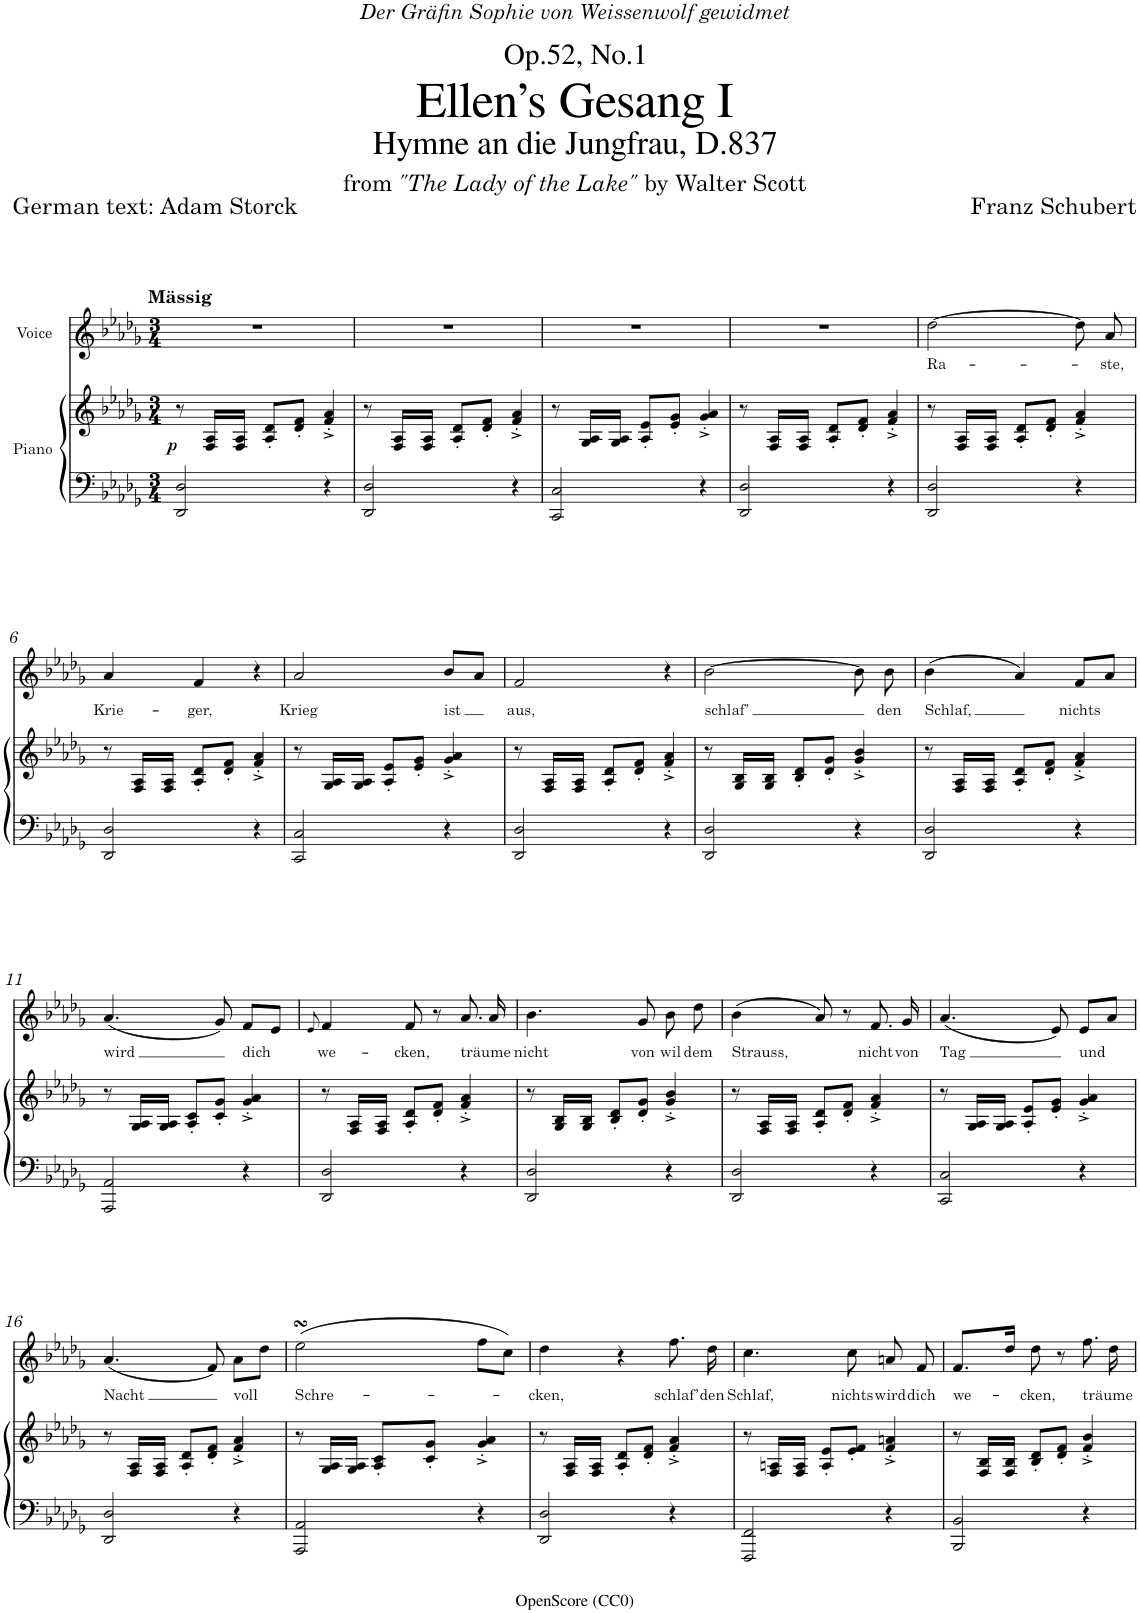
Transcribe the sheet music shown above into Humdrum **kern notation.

**kern	**kern	**dynam	**kern	**text
*part2	*part2	*part2	*part1	*part1
*staff3	*staff2	*staff2/3	*staff1	*staff1
*I"Piano	*	*	*I"Voice	*
*I'Pno	*	*	*	*
*clefF4	*clefG2	*	*clefG2	*
*k[b-e-a-d-g-]	*k[b-e-a-d-g-]	*	*k[b-e-a-d-g-]	*
*M3/4	*M3/4	*	*M3/4	*
=1	=1	=1	=1	=1
!	!	!	!LO:TX:a:B:t=Mässig	!
!	!	!LO:DY:b	!	!
2DD-/ 2D-/	8r	p	2.r	.
.	16F/ 16A-/LL	.	.	.
.	16F/ 16A-/JJ	.	.	.
.	8A-/' 8d-/'L	.	.	.
.	8d-/' 8f/'J	.	.	.
4r	4f/'^ 4a-/'^	.	.	.
=2	=2	=2	=2	=2
2DD-/ 2D-/	8r	.	2.r	.
.	16F/ 16A-/LL	.	.	.
.	16F/ 16A-/JJ	.	.	.
.	8A-/' 8d-/'L	.	.	.
.	8d-/' 8f/'J	.	.	.
4r	4f/'^ 4a-/'^	.	.	.
=3	=3	=3	=3	=3
2CC/ 2C/	8r	.	2.r	.
.	16G-/ 16A-/LL	.	.	.
.	16G-/ 16A-/JJ	.	.	.
.	8A-/' 8e-/'L	.	.	.
.	8e-/' 8g-/'J	.	.	.
4r	4g-/'^ 4a-/'^	.	.	.
=4	=4	=4	=4	=4
2DD-/ 2D-/	8r	.	2.r	.
.	16F/ 16A-/LL	.	.	.
.	16F/ 16A-/JJ	.	.	.
.	8A-/' 8d-/'L	.	.	.
.	8d-/' 8f/'J	.	.	.
4r	4f/'^ 4a-/'^	.	.	.
=5	=5	=5	=5	=5
!	!	!	!	!LO:LY:b
2DD-/ 2D-/	8r	.	[2dd-\	Ra-
.	16F/ 16A-/LL	.	.	.
.	16F/ 16A-/JJ	.	.	.
.	8A-/' 8d-/'L	.	.	.
.	8d-/' 8f/'J	.	.	.
4r	4f/'^ 4a-/'^	.	8dd-\]	.
!	!	!	!	!LO:LY:b
.	.	.	8a-/	-ste,
!!LO:LB:g=z
=6	=6	=6	=6	=6
!	!	!	!	!LO:LY:b
2DD-/ 2D-/	8r	.	4a-/	Krie-
.	16F/ 16A-/LL	.	.	.
.	16F/ 16A-/JJ	.	.	.
!	!	!	!	!LO:LY:b
.	8A-/' 8d-/'L	.	4f/	-ger,
.	8d-/' 8f/'J	.	.	.
4r	4f/'^ 4a-/'^	.	4r	.
=7	=7	=7	=7	=7
!	!	!	!	!LO:LY:b
2CC/ 2C/	8r	.	2a-/	Krieg
.	16G-/ 16A-/LL	.	.	.
.	16G-/ 16A-/JJ	.	.	.
.	8A-/' 8e-/'L	.	.	.
.	8e-/' 8g-/'J	.	.	.
!	!	!	!	!LO:LY:b
4r	4g-/'^ 4a-/'^	.	8b-/L	ist
.	.	.	8a-/J	.
=8	=8	=8	=8	=8
!	!	!	!	!LO:LY:b
2DD-/ 2D-/	8r	.	2f/	aus,
.	16F/ 16A-/LL	.	.	.
.	16F/ 16A-/JJ	.	.	.
.	8A-/' 8d-/'L	.	.	.
.	8d-/' 8f/'J	.	.	.
4r	4f/'^ 4a-/'^	.	4r	.
=9	=9	=9	=9	=9
!	!	!	!	!LO:LY:b
2DD-/ 2D-/	8r	.	[2b-\	schlaf’
.	16G-/ 16B-/LL	.	.	.
.	16G-/ 16B-/JJ	.	.	.
.	8B-/' 8d-/'L	.	.	.
.	8d-/' 8g-/'J	.	.	.
4r	4g-/'^ 4b-/'^	.	8b-\]	.
!	!	!	!	!LO:LY:b
.	.	.	8b-\	den
=10	=10	=10	=10	=10
!	!	!	!	!LO:LY:b
2DD-/ 2D-/	8r	.	(4b-\	Schlaf,
.	16F/ 16A-/LL	.	.	.
.	16F/ 16A-/JJ	.	.	.
.	8A-/' 8d-/'L	.	4a-/)	.
.	8d-/' 8f/'J	.	.	.
!	!	!	!	!LO:LY:b
4r	4f/'^ 4a-/'^	.	8f/L	nichts
.	.	.	8a-/J	.
!!LO:LB:g=z
=11	=11	=11	=11	=11
!	!	!	!	!LO:LY:b
2AAA-/ 2AA-/	8r	.	(4.a-/	wird
.	16G-/ 16A-/LL	.	.	.
.	16G-/ 16A-/JJ	.	.	.
.	8A-/' 8c/'L	.	.	.
.	8c/' 8g-/'J	.	8g-/)	.
!	!	!	!	!LO:LY:b
4r	4g-/'^ 4a-/'^	.	8f/L	dich
.	.	.	8e-/J	.
=12	=12	=12	=12	=12
.	.	.	8qe-/	.
!	!	!	!	!LO:LY:b
2DD-/ 2D-/	8r	.	4f/	we-
.	16F/ 16A-/LL	.	.	.
.	16F/ 16A-/JJ	.	.	.
!	!	!	!	!LO:LY:b
.	8A-/' 8d-/'L	.	8f/	-cken,
.	8d-/' 8f/'J	.	8r	.
!	!	!	!	!LO:LY:b
4r	4f/'^ 4a-/'^	.	8.a-/	träume
.	.	.	16a-/	.
=13	=13	=13	=13	=13
!	!	!	!	!LO:LY:b
2DD-/ 2D-/	8r	.	4.b-\	nicht
.	16G-/ 16B-/LL	.	.	.
.	16G-/ 16B-/JJ	.	.	.
.	8B-/' 8d-/'L	.	.	.
!	!	!	!	!LO:LY:b
.	8d-/' 8g-/'J	.	8g-/	von
!	!	!	!	!LO:LY:b
4r	4g-/'^ 4b-/'^	.	8b-\	wil-
!	!	!	!	!LO:LY:b
.	.	.	8dd-\	-dem
=14	=14	=14	=14	=14
!	!	!	!	!LO:LY:b
2DD-/ 2D-/	8r	.	(4b-\	Strauss,
.	16F/ 16A-/LL	.	.	.
.	16F/ 16A-/JJ	.	.	.
.	8A-/' 8d-/'L	.	8a-/)	.
.	8d-/' 8f/'J	.	8r	.
!	!	!	!	!LO:LY:b
4r	4f/'^ 4a-/'^	.	8.f/	nicht
!	!	!	!	!LO:LY:b
.	.	.	16g-/	von
=15	=15	=15	=15	=15
!	!	!	!	!LO:LY:b
2CC/ 2C/	8r	.	(4.a-/	Tag
.	16G-/ 16A-/LL	.	.	.
.	16G-/ 16A-/JJ	.	.	.
.	8A-/' 8e-/'L	.	.	.
.	8e-/' 8g-/'J	.	8e-/)	.
!	!	!	!	!LO:LY:b
4r	4g-/'^ 4a-/'^	.	8e-/L	und
.	.	.	8a-/J	.
!!LO:LB:g=z
=16	=16	=16	=16	=16
!	!	!	!	!LO:LY:b
2DD-/ 2D-/	8r	.	(4.a-/	Nacht
.	16F/ 16A-/LL	.	.	.
.	16F/ 16A-/JJ	.	.	.
.	8A-/' 8d-/'L	.	.	.
.	8d-/' 8f/'J	.	8f/)	.
!	!	!	!	!LO:LY:b
4r	4f/'^ 4a-/'^	.	8a-\L	voll
.	.	.	8dd-\J	.
=17	=17	=17	=17	=17
!	!	!	!	!LO:LY:b
*	*	*	*^	*
2AAA-/ 2AA-/	8r	.	(2ee-sSSS\	4ee-!	Schre-
.	16G-/ 16A-/LL	.	.	.	.
.	16G-/ 16A-/JJ	.	.	.	.
.	8A-/' 8c/'L	.	.	16ff!LL	.
.	.	.	.	16ee-!	.
.	8c/' 8g-/'J	.	.	16ddn!	.
.	.	.	.	16ee-!JJ	.
4r	4g-/'^ 4a-/'^	.	8ff\L	4ryy	.
.	.	.	8cc\J)	.	.
*	*	*	*v	*v	*
=18	=18	=18	=18	=18
!	!	!	!	!LO:LY:b
2DD-/ 2D-/	8r	.	4dd-\	-cken,
.	16F/ 16A-/LL	.	.	.
.	16F/ 16A-/JJ	.	.	.
.	8A-/' 8d-/'L	.	4r	.
.	8d-/' 8f/'J	.	.	.
!	!	!	!	!LO:LY:b
4r	4f/'^ 4a-/'^	.	8.ff\	schlaf’
!	!	!	!	!LO:LY:b
.	.	.	16dd-\	den
=19	=19	=19	=19	=19
!	!	!	!	!LO:LY:b
2FFF/ 2FF/	8r	.	4.cc\	Schlaf,
.	16F/ 16An/LL	.	.	.
.	16F/ 16A/JJ	.	.	.
.	8A/' 8e-/'L	.	.	.
!	!	!	!	!LO:LY:b
.	8e-/' 8f/'J	.	8cc\	nichts
!	!	!	!	!LO:LY:b
4r	4f/'^ 4an/'^	.	8an/	wird
!	!	!	!	!LO:LY:b
.	.	.	8f/	dich
=20	=20	=20	=20	=20
!	!	!	!	!LO:LY:b
2BBB-/ 2BB-/	8r	.	8.f/L	we-
.	16F/ 16B-/LL	.	.	.
.	16F/ 16B-/JJ	.	16dd-/Jk	.
!	!	!	!	!LO:LY:b
.	8B-/' 8d-/'L	.	8dd-\	-cken,
.	8d-/' 8f/'J	.	8r	.
!	!	!	!	!LO:LY:b
4r	4f/'^ 4b-/'^	.	8.ff\	träume
.	.	.	16dd-\	.
=	=	=	=	=
*-	*-	*-	*-	*-
